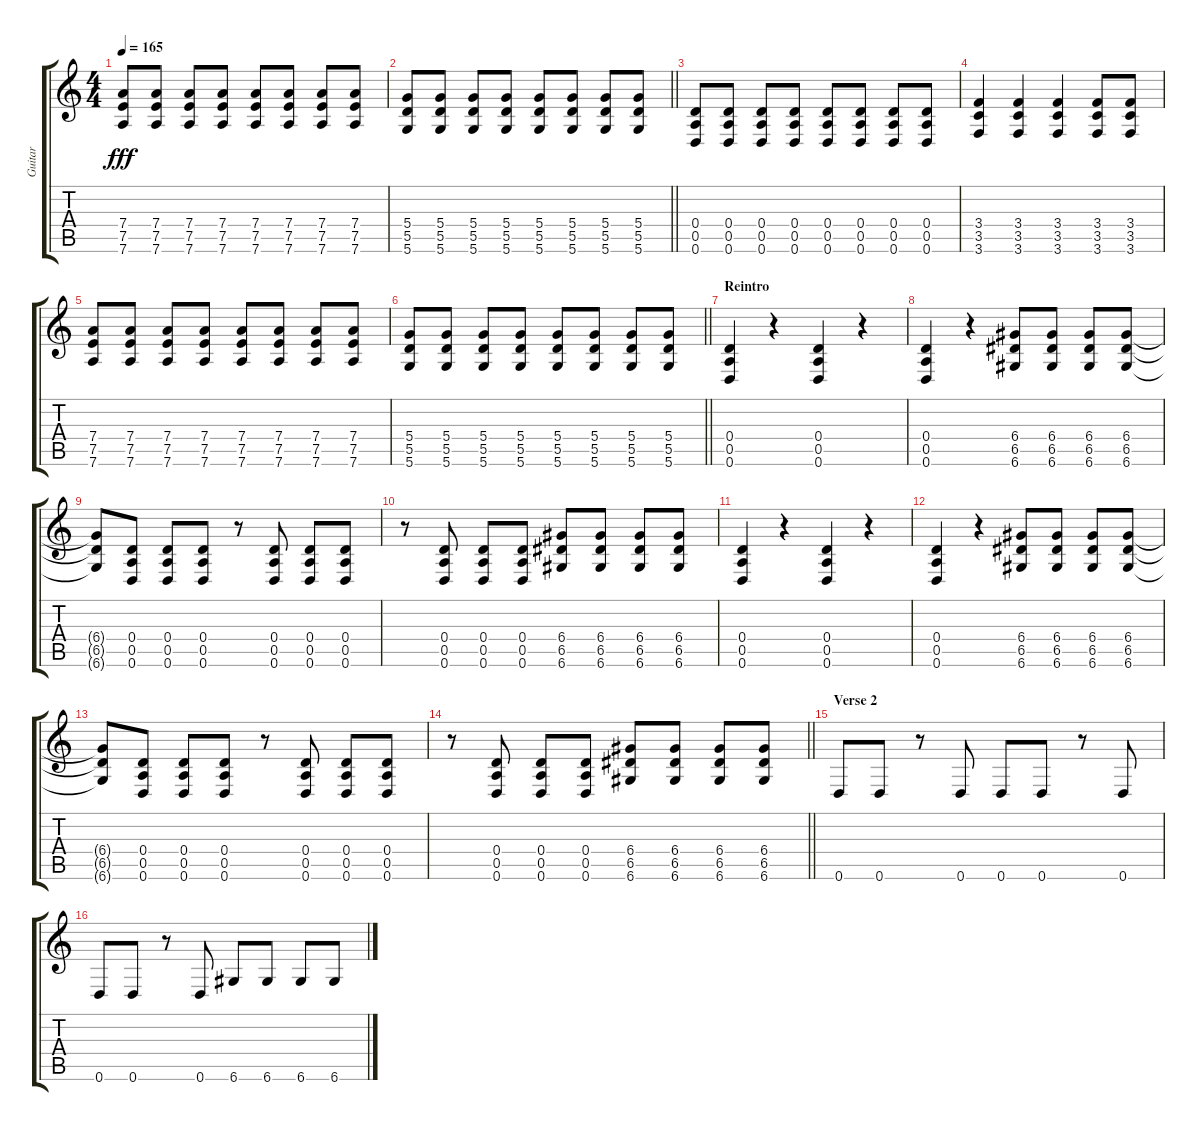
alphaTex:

\track ("Guitar" "Guitar") {instrument overdrivenguitar}
\staff {score tabs}
\tuning (E4 B3 G3 D3 A2 D2) {hide}
\ts (4 4)
\tempo 165
\clef g2
\ks c
(7.4 7.5 7.6).8{dy fff} (7.4 7.5 7.6).8 (7.4 7.5 7.6).8 (7.4 7.5 7.6).8 (7.4 7.5 7.6).8 (7.4 7.5 7.6).8 (7.4 7.5 7.6).8 (7.4 7.5 7.6).8 |
\barLineRight lightlight
(5.4 5.5 5.6).8 (5.4 5.5 5.6).8 (5.4 5.5 5.6).8 (5.4 5.5 5.6).8 (5.4 5.5 5.6).8 (5.4 5.5 5.6).8 (5.4 5.5 5.6).8 (5.4 5.5 5.6).8 |
(0.4 0.5 0.6).8 (0.4 0.5 0.6).8 (0.4 0.5 0.6).8 (0.4 0.5 0.6).8 (0.4 0.5 0.6).8 (0.4 0.5 0.6).8 (0.4 0.5 0.6).8 (0.4 0.5 0.6).8 |
(3.4 3.5 3.6).4 (3.4 3.5 3.6).4 (3.4 3.5 3.6).4 (3.4 3.5 3.6).8 (3.4 3.5 3.6).8 |
(7.4 7.5 7.6).8 (7.4 7.5 7.6).8 (7.4 7.5 7.6).8 (7.4 7.5 7.6).8 (7.4 7.5 7.6).8 (7.4 7.5 7.6).8 (7.4 7.5 7.6).8 (7.4 7.5 7.6).8 |
\barLineRight lightlight
(5.4 5.5 5.6).8 (5.4 5.5 5.6).8 (5.4 5.5 5.6).8 (5.4 5.5 5.6).8 (5.4 5.5 5.6).8 (5.4 5.5 5.6).8 (5.4 5.5 5.6).8 (5.4 5.5 5.6).8 |
\section ("" "Reintro")
(0.4 0.5 0.6).4 r.4 (0.4 0.5 0.6).4 r.4 |
(0.4 0.5 0.6).4 r.4 (6.4 6.5 6.6).8 (6.4 6.5 6.6).8 (6.4 6.5 6.6).8 (6.4 6.5 6.6).8 |
(6.4{t} 6.5{t} 6.6{t}).8 (0.4 0.5 0.6).8 (0.4 0.5 0.6).8 (0.4 0.5 0.6).8 r.8 (0.4 0.5 0.6).8 (0.4 0.5 0.6).8 (0.4 0.5 0.6).8 |
r.8 (0.4 0.5 0.6).8 (0.4 0.5 0.6).8 (0.4 0.5 0.6).8 (6.4 6.5 6.6).8 (6.4 6.5 6.6).8 (6.4 6.5 6.6).8 (6.4 6.5 6.6).8 |
(0.4 0.5 0.6).4 r.4 (0.4 0.5 0.6).4 r.4 |
(0.4 0.5 0.6).4 r.4 (6.4 6.5 6.6).8 (6.4 6.5 6.6).8 (6.4 6.5 6.6).8 (6.4 6.5 6.6).8 |
(6.4{t} 6.5{t} 6.6{t}).8 (0.4 0.5 0.6).8 (0.4 0.5 0.6).8 (0.4 0.5 0.6).8 r.8 (0.4 0.5 0.6).8 (0.4 0.5 0.6).8 (0.4 0.5 0.6).8 |
\barLineRight lightlight
r.8 (0.4 0.5 0.6).8 (0.4 0.5 0.6).8 (0.4 0.5 0.6).8 (6.4 6.5 6.6).8 (6.4 6.5 6.6).8 (6.4 6.5 6.6).8 (6.4 6.5 6.6).8 |
\section ("" "Verse 2")
0.6.8 0.6.8 r.8 0.6.8 0.6.8 0.6.8 r.8 0.6.8 |
0.6.8 0.6.8 r.8 0.6.8 6.6.8 6.6.8 6.6.8 6.6.8
